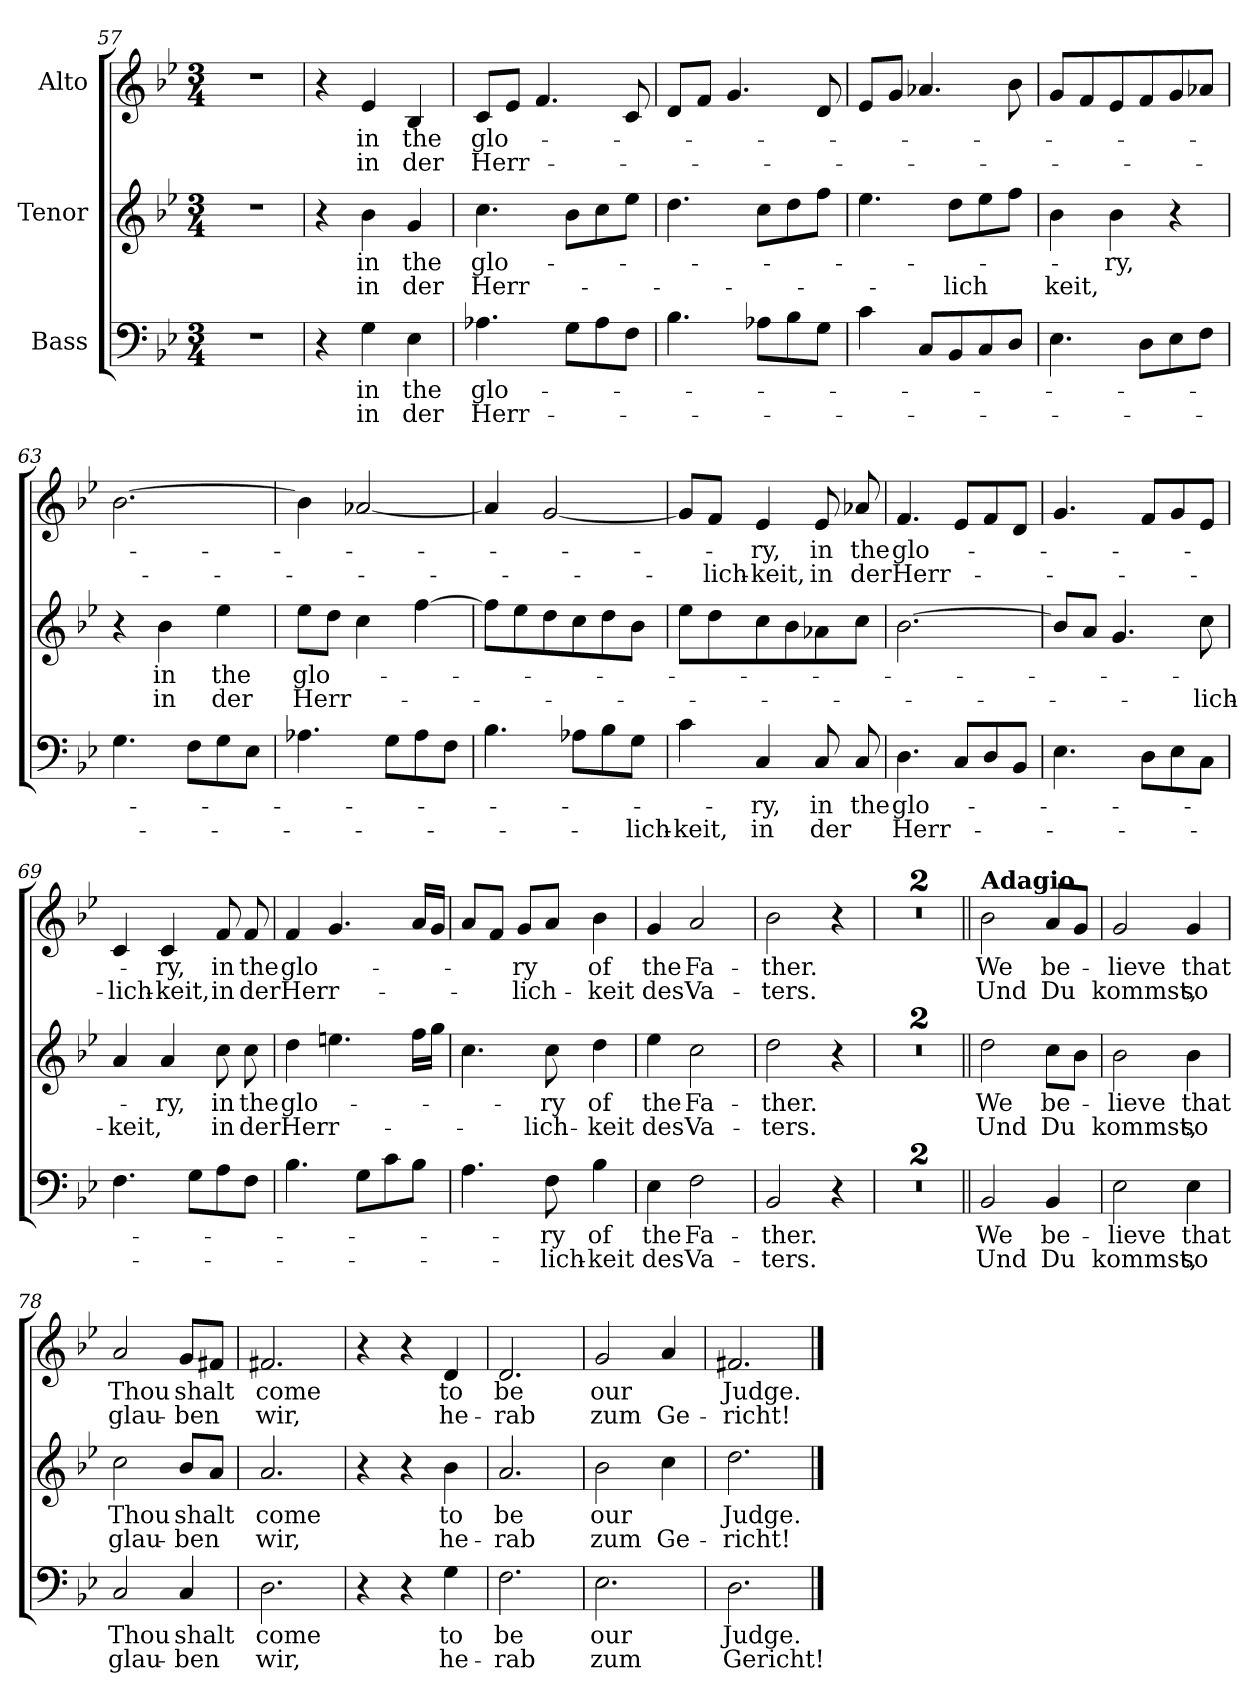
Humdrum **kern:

**kern	**text	**text	**kern	**text	**text	**kern	**text	**text
*part3	*part3	*part3	*part2	*part2	*part2	*part1	*part1	*part1
*staff3	*staff3	*staff3	*staff2	*staff2	*staff2	*staff1	*staff1	*staff1
*I"Bass	*	*	*I"Tenor	*	*	*I"Alto	*	*
*clefF4	*	*	*clefG2	*	*	*clefG2	*	*
*k[b-e-]	*	*	*k[b-e-]	*	*	*k[b-e-]	*	*
*B-:	*	*	*B-:	*	*	*B-:	*	*
*M3/4	*	*	*M3/4	*	*	*M3/4	*	*
=57	=57	=57	=57	=57	=57	=57	=57	=57
2.r	.	.	2.r	.	.	2.r	.	.
=58	=58	=58	=58	=58	=58	=58	=58	=58
4r	.	.	4r	.	.	4r	.	.
!	!LO:LY:b	!LO:LY:b	!	!LO:LY:b	!LO:LY:b	!	!LO:LY:b	!LO:LY:b
4G\	in	in	4b-\	in	in	4e-/	in	in
!	!LO:LY:b	!LO:LY:b	!	!LO:LY:b	!LO:LY:b	!	!LO:LY:b	!LO:LY:b
4E-\	the	der	4g/	the	der	4B-/	the	der
=59	=59	=59	=59	=59	=59	=59	=59	=59
!	!LO:LY:b	!LO:LY:b	!	!LO:LY:b	!LO:LY:b	!	!LO:LY:b	!LO:LY:b
4.A-X\	glo-	Herr-	4.cc\	glo-	Herr-	8c/L	glo-	Herr-
.	.	.	.	.	.	8e-/J	.	.
.	.	.	.	.	.	4.f/	.	.
8G\L	.	.	8b-\L	.	.	.	.	.
8A-\	.	.	8cc\	.	.	.	.	.
8F\J	.	.	8ee-\J	.	.	8c/	.	.
!!LO:LB:g=z
=60	=60	=60	=60	=60	=60	=60	=60	=60
4.B-\	.	.	4.dd\	.	.	8d/L	.	.
.	.	.	.	.	.	8f/J	.	.
.	.	.	.	.	.	4.g/	.	.
8A-X\L	.	.	8cc\L	.	.	.	.	.
8B-\	.	.	8dd\	.	.	.	.	.
8G\J	.	.	8ff\J	.	.	8d/	.	.
=61	=61	=61	=61	=61	=61	=61	=61	=61
4c\	.	.	4.ee-\	.	.	8e-/L	.	.
.	.	.	.	.	.	8g/J	.	.
8C/L	.	.	.	.	.	4.a-X/	.	.
!	!	!	!	!	!LO:LY:b	!	!	!
8BB-/	.	.	8dd\L	.	-lich	.	.	.
8C/	.	.	8ee-\	.	.	.	.	.
8D/J	.	.	8ff\J	.	.	8b-\	.	.
=62	=62	=62	=62	=62	=62	=62	=62	=62
!	!	!	!	!	!LO:LY:b	!	!	!
4.E-\	.	.	4b-\	.	keit,	8g/L	.	.
.	.	.	.	.	.	8f/	.	.
!	!	!	!	!LO:LY:b	!	!	!	!
.	.	.	4b-\	-ry,	.	8e-/	.	.
8D\L	.	.	.	.	.	8f/	.	.
8E-\	.	.	4r	.	.	8g/	.	.
8F\J	.	.	.	.	.	8a-X/J	.	.
=63	=63	=63	=63	=63	=63	=63	=63	=63
4.G\	.	.	4r	.	.	[2.b-\	.	.
!	!	!	!	!LO:LY:b	!LO:LY:b	!	!	!
.	.	.	4b-\	in	in	.	.	.
8F\L	.	.	.	.	.	.	.	.
!	!	!	!	!LO:LY:b	!LO:LY:b	!	!	!
8G\	.	.	4ee-\	the	der	.	.	.
8E-\J	.	.	.	.	.	.	.	.
=64	=64	=64	=64	=64	=64	=64	=64	=64
!	!	!	!	!LO:LY:b	!LO:LY:b	!	!	!
4.A-X\	.	.	8ee-\L	glo-	Herr-	4b-\]	.	.
.	.	.	8dd\J	.	.	.	.	.
.	.	.	4cc\	.	.	[2a-X/	.	.
8G\L	.	.	.	.	.	.	.	.
8A-\	.	.	[4ff\	.	.	.	.	.
8F\J	.	.	.	.	.	.	.	.
=65	=65	=65	=65	=65	=65	=65	=65	=65
4.B-\	.	.	8ff\L]	.	.	4a-/]	.	.
.	.	.	8ee-\	.	.	.	.	.
.	.	.	8dd\	.	.	[2g/	.	.
8A-X\L	.	.	8cc\	.	.	.	.	.
8B-\	.	.	8dd\	.	.	.	.	.
!	!	!LO:LY:b	!	!	!	!	!	!
8G\J	.	-lich-	8b-\J	.	.	.	.	.
!!LO:PB:g=z
=66	=66	=66	=66	=66	=66	=66	=66	=66
!	!	!LO:LY:b	!	!	!	!	!	!
4c\	.	-keit,	8ee-\L	.	.	8g/L]	.	.
!	!	!	!	!	!	!	!	!LO:LY:b
.	.	.	8dd\	.	.	8f/J	.	-lich-
!	!LO:LY:b	!LO:LY:b	!	!	!	!	!LO:LY:b	!LO:LY:b
4C/	-ry,	in	8cc\	.	.	4e-/	-ry,	-keit,
.	.	.	8b-\	.	.	.	.	.
!	!LO:LY:b	!LO:LY:b	!	!	!	!	!LO:LY:b	!LO:LY:b
8C/	in	der	8a-X\	.	.	8e-/	in	in
!	!LO:LY:b	!	!	!	!	!	!LO:LY:b	!LO:LY:b
8C/	the	.	8cc\J	.	.	8a-X/	the	der
=67	=67	=67	=67	=67	=67	=67	=67	=67
!	!LO:LY:b	!LO:LY:b	!	!	!	!	!LO:LY:b	!LO:LY:b
4.D\	glo-	Herr-	[2.b-\	.	.	4.f/	glo-	Herr-
8C/L	.	.	.	.	.	8e-/L	.	.
8D/	.	.	.	.	.	8f/	.	.
8BB-/J	.	.	.	.	.	8d/J	.	.
=68	=68	=68	=68	=68	=68	=68	=68	=68
4.E-\	.	.	8b-/L]	.	.	4.g/	.	.
.	.	.	8a/J	.	.	.	.	.
.	.	.	4.g/	.	.	.	.	.
8D\L	.	.	.	.	.	8f/L	.	.
8E-\	.	.	.	.	.	8g/	.	.
!	!	!	!	!	!LO:LY:b	!	!	!
8C\J	.	.	8cc\	.	-lich-	8e-/J	.	.
=69	=69	=69	=69	=69	=69	=69	=69	=69
!	!	!	!	!	!LO:LY:b	!	!	!LO:LY:b
4.F\	.	.	4a/	.	-keit,	4c/	.	-lich-
!	!	!	!	!LO:LY:b	!	!	!LO:LY:b	!LO:LY:b
.	.	.	4a/	-ry,	.	4c/	-ry,	-keit,
8G\L	.	.	.	.	.	.	.	.
!	!	!	!	!LO:LY:b	!LO:LY:b	!	!LO:LY:b	!LO:LY:b
8A\	.	.	8cc\	in	in	8f/	in	in
!	!	!	!	!LO:LY:b	!LO:LY:b	!	!LO:LY:b	!LO:LY:b
8F\J	.	.	8cc\	the	der	8f/	the	der
=70	=70	=70	=70	=70	=70	=70	=70	=70
!	!	!	!	!LO:LY:b	!LO:LY:b	!	!LO:LY:b	!LO:LY:b
4.B-\	.	.	4dd\	glo-	Herr-	4f/	glo-	Herr-
.	.	.	4.een\	.	.	4.g/	.	.
8G\L	.	.	.	.	.	.	.	.
8c\	.	.	.	.	.	.	.	.
8B-\J	.	.	16ff\LL	.	.	16a/LL	.	.
.	.	.	16gg\JJ	.	.	16g/JJ	.	.
!!LO:LB:g=z
=71	=71	=71	=71	=71	=71	=71	=71	=71
4.A\	.	.	4.cc\	.	.	8a/L	.	.
.	.	.	.	.	.	8f/J	.	.
!	!	!	!	!	!	!	!LO:LY:b	!LO:LY:b
.	.	.	.	.	.	8g/L	-ry	-lich-
!	!LO:LY:b	!LO:LY:b	!	!LO:LY:b	!LO:LY:b	!	!	!
8F\	-ry	-lich-	8cc\	-ry	-lich-	8a/J	.	.
!	!LO:LY:b	!LO:LY:b	!	!LO:LY:b	!LO:LY:b	!	!LO:LY:b	!LO:LY:b
4B-\	of	-keit	4dd\	of	-keit	4b-\	of	-keit
=72	=72	=72	=72	=72	=72	=72	=72	=72
!	!LO:LY:b	!LO:LY:b	!	!LO:LY:b	!LO:LY:b	!	!LO:LY:b	!LO:LY:b
4E-\	the	des	4ee-\	the	des	4g/	the	des
!	!LO:LY:b	!LO:LY:b	!	!LO:LY:b	!LO:LY:b	!	!LO:LY:b	!LO:LY:b
2F\	Fa-	Va-	2cc\	Fa-	Va-	2a/	Fa-	Va-
=73	=73	=73	=73	=73	=73	=73	=73	=73
!	!LO:LY:b	!LO:LY:b	!	!LO:LY:b	!LO:LY:b	!	!LO:LY:b	!LO:LY:b
2BB-/	-ther.	-ters.	2dd\	-ther.	-ters.	2b-\	-ther.	-ters.
4r	.	.	4r	.	.	4r	.	.
=74	=74	=74	=74	=74	=74	=74	=74	=74
2.r	.	.	2.r	.	.	2.r	.	.
=75	=75	=75	=75	=75	=75	=75	=75	=75
2.r	.	.	2.r	.	.	2.r	.	.
=76||	=76||	=76||	=76||	=76||	=76||	=76||	=76||	=76||
!	!	!	!	!	!	!LO:TX:a:B:t=Adagio	!	!
!	!LO:LY:b	!LO:LY:b	!	!LO:LY:b	!LO:LY:b	!	!LO:LY:b	!LO:LY:b
2BB-/	We	Und	2dd\	We	Und	2b-\	We	Und
!	!LO:LY:b	!LO:LY:b	!	!LO:LY:b	!LO:LY:b	!	!LO:LY:b	!LO:LY:b
4BB-/	be-	Du	8cc\L	be-	Du	8a/L	be-	Du
.	.	.	8b-\J	.	.	8g/J	.	.
!!LO:LB:g=z
=77	=77	=77	=77	=77	=77	=77	=77	=77
!	!LO:LY:b	!LO:LY:b	!	!LO:LY:b	!LO:LY:b	!	!LO:LY:b	!LO:LY:b
2E-\	-lieve	kommst,	2b-\	-lieve	kommst,	2g/	-lieve	kommst,
!	!LO:LY:b	!LO:LY:b	!	!LO:LY:b	!LO:LY:b	!	!LO:LY:b	!LO:LY:b
4E-\	that	so	4b-\	that	so	4g/	that	so
=78	=78	=78	=78	=78	=78	=78	=78	=78
!	!LO:LY:b	!LO:LY:b	!	!LO:LY:b	!LO:LY:b	!	!LO:LY:b	!LO:LY:b
2C/	Thou	glau-	2cc\	Thou	glau-	2a/	Thou	glau-
!	!LO:LY:b	!LO:LY:b	!	!LO:LY:b	!LO:LY:b	!	!LO:LY:b	!LO:LY:b
4C/	shalt	-ben	8b-/L	shalt	-ben	8g/L	shalt	-ben
.	.	.	8a/J	.	.	8f#X/J	.	.
=79	=79	=79	=79	=79	=79	=79	=79	=79
!	!LO:LY:b	!LO:LY:b	!	!LO:LY:b	!LO:LY:b	!	!LO:LY:b	!LO:LY:b
2.D\	come	wir,	2.a/	come	wir,	2.f#X/	come	wir,
=80	=80	=80	=80	=80	=80	=80	=80	=80
4r	.	.	4r	.	.	4r	.	.
4r	.	.	4r	.	.	4r	.	.
!	!LO:LY:b	!LO:LY:b	!	!LO:LY:b	!LO:LY:b	!	!LO:LY:b	!LO:LY:b
4G\	to	he-	4b-\	to	he-	4d/	to	he-
=81	=81	=81	=81	=81	=81	=81	=81	=81
!	!LO:LY:b	!LO:LY:b	!	!LO:LY:b	!LO:LY:b	!	!LO:LY:b	!LO:LY:b
2.F\	be	-rab	2.a/	be	-rab	2.d/	be	-rab
=82	=82	=82	=82	=82	=82	=82	=82	=82
!	!LO:LY:b	!LO:LY:b	!	!LO:LY:b	!LO:LY:b	!	!LO:LY:b	!LO:LY:b
2.E-\	our	zum	2b-\	our	zum	2g/	our	zum
!	!	!	!	!	!LO:LY:b	!	!	!LO:LY:b
.	.	.	4cc\	.	Ge-	4a/	.	Ge-
=83	=83	=83	=83	=83	=83	=83	=83	=83
!	!LO:LY:b	!LO:LY:b	!	!LO:LY:b	!LO:LY:b	!	!LO:LY:b	!LO:LY:b
2.D\	Judge.	Gericht!-	2.dd\	Judge.	-richt!	2.f#X/	Judge.	-richt!
==	==	==	==	==	==	==	==	==
*-	*-	*-	*-	*-	*-	*-	*-	*-
